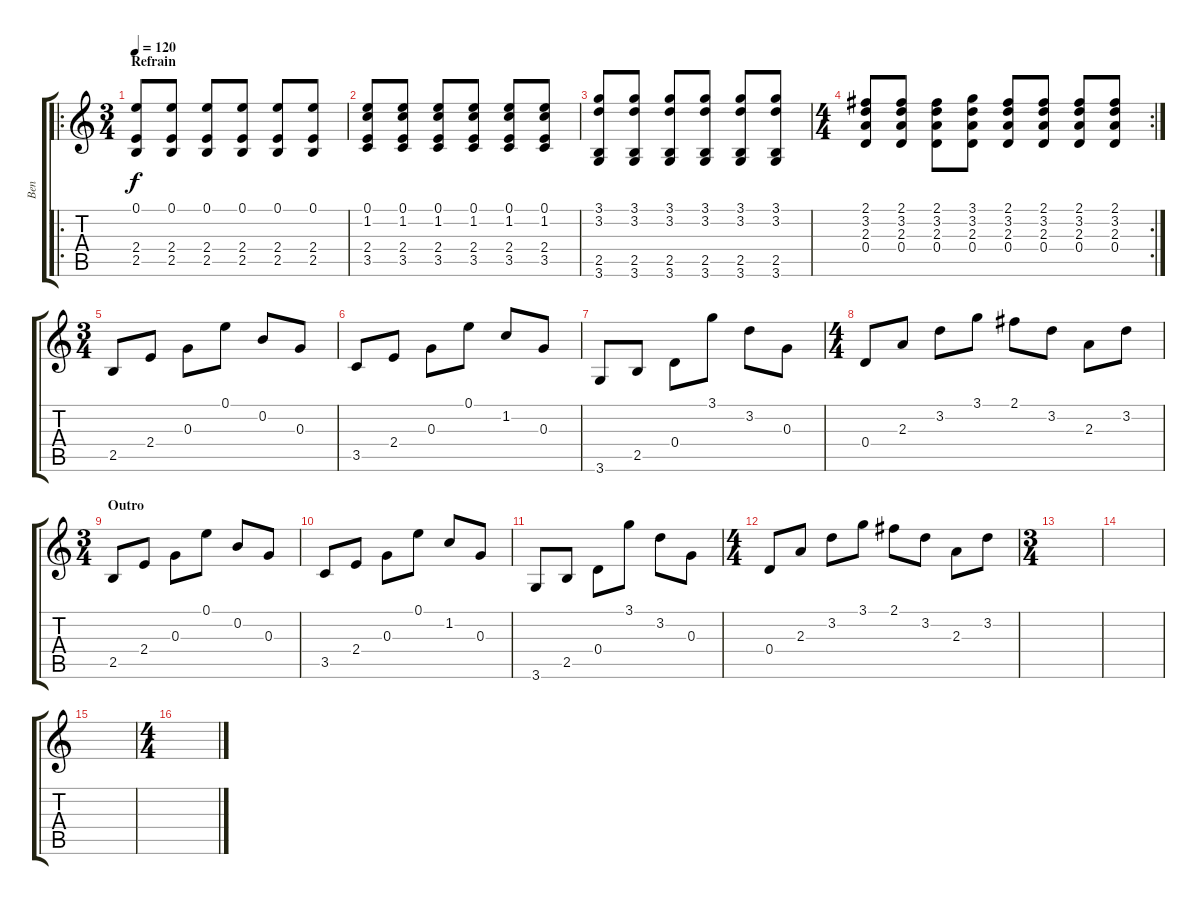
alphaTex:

\track ("Ben" "Ben") {instrument electricguitarclean}
\staff {score tabs}
\tuning (E4 B3 G3 D3 A2 E2) {hide}
\ro
\ts (3 4)
\section ("" "Refrain")
\tempo 120
\clef g2
\ks c
(0.1 2.4 2.5).8{dy f} (0.1 2.4 2.5).8 (0.1 2.4 2.5).8 (0.1 2.4 2.5).8 (0.1 2.4 2.5).8 (0.1 2.4 2.5).8 |
(0.1 1.2 2.4 3.5).8 (0.1 1.2 2.4 3.5).8 (0.1 1.2 2.4 3.5).8 (0.1 1.2 2.4 3.5).8 (0.1 1.2 2.4 3.5).8 (0.1 1.2 2.4 3.5).8 |
(3.1 3.2 2.5 3.6).8 (3.1 3.2 2.5 3.6).8 (3.1 3.2 2.5 3.6).8 (3.1 3.2 2.5 3.6).8 (3.1 3.2 2.5 3.6).8 (3.1 3.2 2.5 3.6).8 |
\rc 2
\ts (4 4)
(2.1 3.2 2.3 0.4).8 (2.1 3.2 2.3 0.4).8 (2.1 3.2 2.3 0.4).8 (3.1 3.2 2.3 0.4).8 (2.1 3.2 2.3 0.4).8 (2.1 3.2 2.3 0.4).8 (2.1 3.2 2.3 0.4).8 (2.1 3.2 2.3 0.4).8 |
\ts (3 4)
2.5.8 2.4.8 0.3.8 0.1.8 0.2.8 0.3.8 |
3.5.8 2.4.8 0.3.8 0.1.8 1.2.8 0.3.8 |
3.6.8 2.5.8 0.4.8 3.1.8 3.2.8 0.3.8 |
\ts (4 4)
0.4.8 2.3.8 3.2.8 3.1.8 2.1.8 3.2.8 2.3.8 3.2.8 |
\ts (3 4)
\section ("" "Outro")
2.5.8 2.4.8 0.3.8 0.1.8 0.2.8 0.3.8 |
3.5.8 2.4.8 0.3.8 0.1.8 1.2.8 0.3.8 |
3.6.8 2.5.8 0.4.8 3.1.8 3.2.8 0.3.8 |
\ts (4 4)
0.4.8 2.3.8 3.2.8 3.1.8 2.1.8 3.2.8 2.3.8 3.2.8 |
\ts (3 4)
|
|
|
\ts (4 4)
